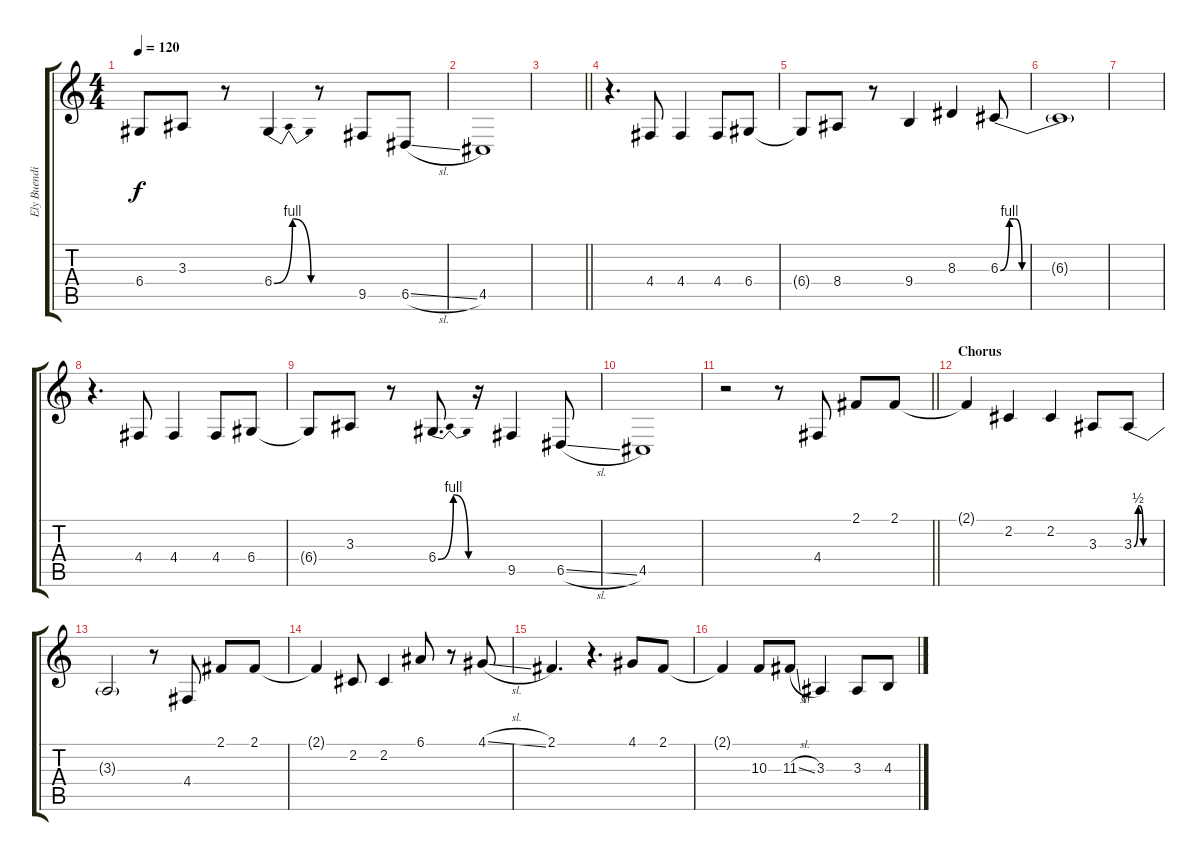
\track ("Ely Buendia(Vocal)" "Ely Buendi") {instrument sopranosax}
\staff {score tabs}
\tuning (E4 B3 G3 D3 A2 E2) {hide}
\ts (4 4)
\tempo 120
\clef g2
\ks c
6.4{t}.8{dy f} 3.3.8 r.8 6.4{be (bendrelease 0 0 10 4 20 4 60 0)}.4 r.8 9.5.8 6.5{sl}.8 |
4.5.1 |
\barLineRight lightlight
|
\section ("" "")
r.4{d} 4.4.8 4.4.4 4.4.8 6.4.8 |
6.4{t}.8 8.4.8 r.8 9.4.4 8.3.4 6.3{be (custom 0 0 5 4 8 4 12 0 60 0)}.8 |
6.3{t}.1 |
|
r.4{d} 4.4.8 4.4.4 4.4.8 6.4.8 |
6.4{t}.8 3.3.8 r.8 6.4{be (bendrelease 0 0 10 4 20 4 60 0)}.8{d} r.16 9.5.4 6.5{sl}.8 |
4.5.1 |
\barLineRight lightlight
r.2 r.8 4.4.8 2.1.8 2.1.8 |
\section ("" "Chorus")
2.1{t}.4 2.2.4 2.2.4 3.3.8 3.3{be (custom 0 0 10 2 13 2 22 0 60 0)}.8 |
3.3{t}.2 r.8 4.4.8 2.1.8 2.1.8 |
2.1{t}.4 2.2.8 2.2.4 6.1.8 r.8 4.1{sl}.8 |
2.1.4{d} r.4{d} 4.1.8 2.1.8 |
2.1{t}.4 10.3.8 11.3{sl}.8 3.3.4 3.3.8 4.3.8
